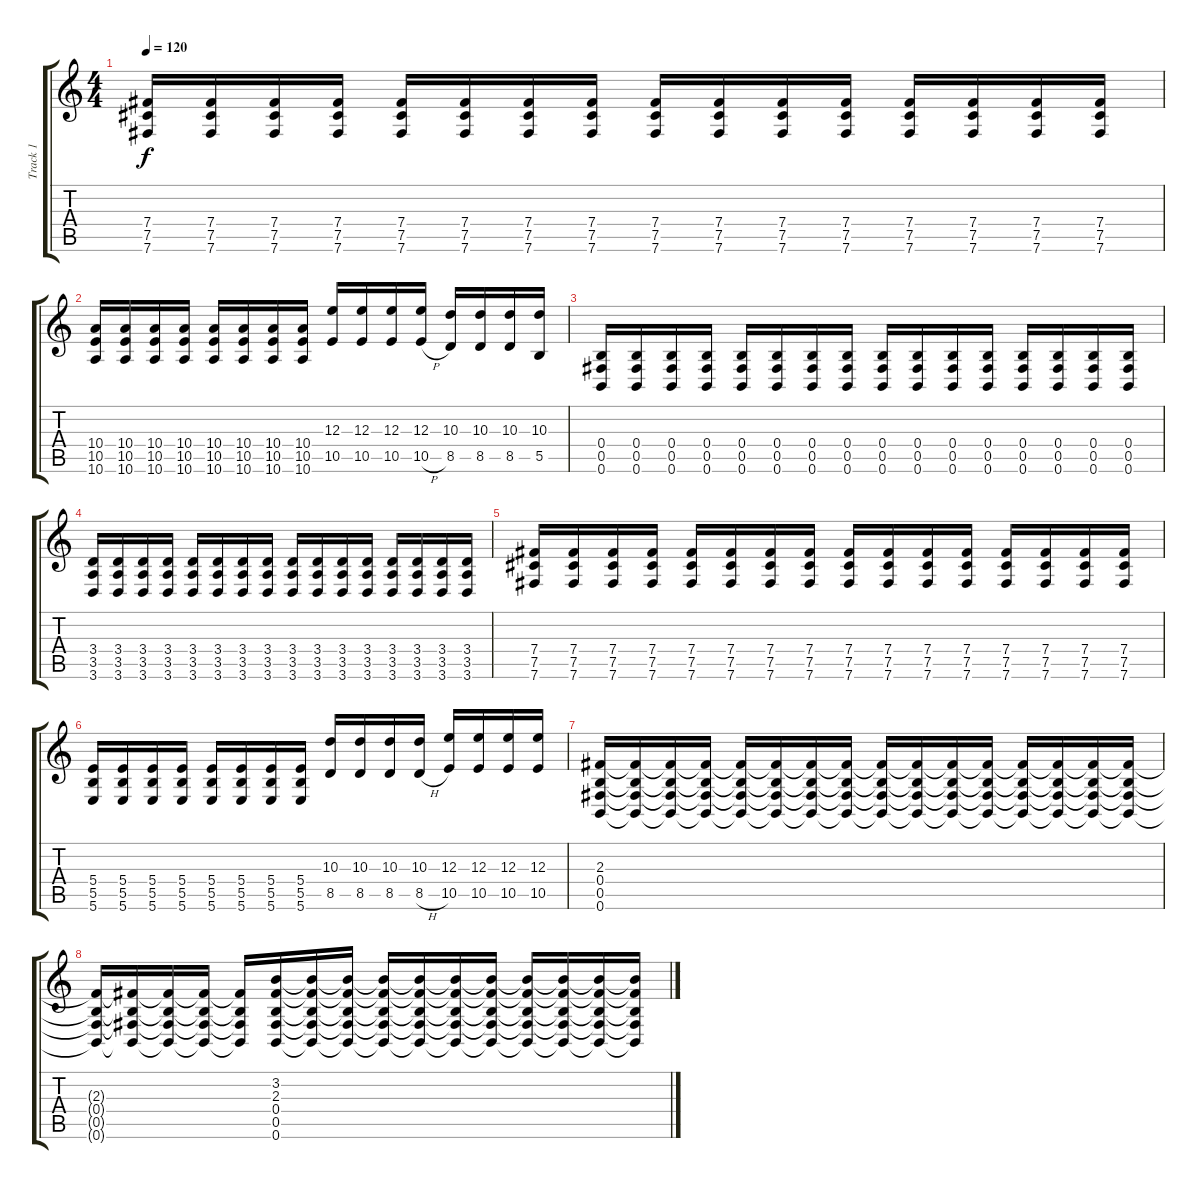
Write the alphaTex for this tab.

\track ("Track 1" "Track 1") {instrument distortionguitar}
\staff {score tabs}
\tuning (Db4 Ab3 E3 B2 Gb2 B1) {hide}
\ts (4 4)
\tempo 120
\clef g2
\ks c
(7.4 7.5 7.6).16{dy f} (7.4 7.5 7.6).16 (7.4 7.5 7.6).16 (7.4 7.5 7.6).16 (7.4 7.5 7.6).16 (7.4 7.5 7.6).16 (7.4 7.5 7.6).16 (7.4 7.5 7.6).16 (7.4 7.5 7.6).16 (7.4 7.5 7.6).16 (7.4 7.5 7.6).16 (7.4 7.5 7.6).16 (7.4 7.5 7.6).16 (7.4 7.5 7.6).16 (7.4 7.5 7.6).16 (7.4 7.5 7.6).16 |
(10.4 10.5 10.6).16 (10.4 10.5 10.6).16 (10.4 10.5 10.6).16 (10.4 10.5 10.6).16 (10.4 10.5 10.6).16 (10.4 10.5 10.6).16 (10.4 10.5 10.6).16 (10.4 10.5 10.6).16 (12.3 10.5).16 (12.3 10.5).16 (12.3 10.5).16 (12.3 10.5{h}).16 (10.3 8.5).16 (10.3 8.5).16 (10.3 8.5).16 (10.3 5.5).16 |
(0.4 0.5 0.6).16 (0.4 0.5 0.6).16 (0.4 0.5 0.6).16 (0.4 0.5 0.6).16 (0.4 0.5 0.6).16 (0.4 0.5 0.6).16 (0.4 0.5 0.6).16 (0.4 0.5 0.6).16 (0.4 0.5 0.6).16 (0.4 0.5 0.6).16 (0.4 0.5 0.6).16 (0.4 0.5 0.6).16 (0.4 0.5 0.6).16 (0.4 0.5 0.6).16 (0.4 0.5 0.6).16 (0.4 0.5 0.6).16 |
(3.4 3.5 3.6).16 (3.4 3.5 3.6).16 (3.4 3.5 3.6).16 (3.4 3.5 3.6).16 (3.4 3.5 3.6).16 (3.4 3.5 3.6).16 (3.4 3.5 3.6).16 (3.4 3.5 3.6).16 (3.4 3.5 3.6).16 (3.4 3.5 3.6).16 (3.4 3.5 3.6).16 (3.4 3.5 3.6).16 (3.4 3.5 3.6).16 (3.4 3.5 3.6).16 (3.4 3.5 3.6).16 (3.4 3.5 3.6).16 |
(7.4 7.5 7.6).16 (7.4 7.5 7.6).16 (7.4 7.5 7.6).16 (7.4 7.5 7.6).16 (7.4 7.5 7.6).16 (7.4 7.5 7.6).16 (7.4 7.5 7.6).16 (7.4 7.5 7.6).16 (7.4 7.5 7.6).16 (7.4 7.5 7.6).16 (7.4 7.5 7.6).16 (7.4 7.5 7.6).16 (7.4 7.5 7.6).16 (7.4 7.5 7.6).16 (7.4 7.5 7.6).16 (7.4 7.5 7.6).16 |
(5.4 5.5 5.6).16 (5.4 5.5 5.6).16 (5.4 5.5 5.6).16 (5.4 5.5 5.6).16 (5.4 5.5 5.6).16 (5.4 5.5 5.6).16 (5.4 5.5 5.6).16 (5.4 5.5 5.6).16 (10.3 8.5).16 (10.3 8.5).16 (10.3 8.5).16 (10.3 8.5{h}).16 (12.3 10.5).16 (12.3 10.5).16 (12.3 10.5).16 (12.3 10.5).16 |
(2.3 0.4 0.5 0.6).16 (2.3{t} 0.4{t} 0.5{t} 0.6{t}).16 (2.3{t} 0.4{t} 0.5{t} 0.6{t}).16 (2.3{t} 0.4{t} 0.5{t} 0.6{t}).16 (2.3{t} 0.4{t} 0.5{t} 0.6{t}).16 (2.3{t} 0.4{t} 0.5{t} 0.6{t}).16 (2.3{t} 0.4{t} 0.5{t} 0.6{t}).16 (2.3{t} 0.4{t} 0.5{t} 0.6{t}).16 (2.3{t} 0.4{t} 0.5{t} 0.6{t}).16 (2.3{t} 0.4{t} 0.5{t} 0.6{t}).16 (2.3{t} 0.4{t} 0.5{t} 0.6{t}).16 (2.3{t} 0.4{t} 0.5{t} 0.6{t}).16 (2.3{t} 0.4{t} 0.5{t} 0.6{t}).16 (2.3{t} 0.4{t} 0.5{t} 0.6{t}).16 (2.3{t} 0.4{t} 0.5{t} 0.6{t}).16 (2.3{t} 0.4{t} 0.5{t} 0.6{t}).16 |
(2.3{t} 0.4{t} 0.5{t} 0.6{t}).16 (2.3{t} 0.4{t} 0.5{t} 0.6{t}).16 (2.3{t} 0.4{t} 0.5{t} 0.6{t}).16 (2.3{t} 0.4{t} 0.5{t} 0.6{t}).16 (2.3{t} 0.4{t} 0.5{t} 0.6{t}).16 (3.2 2.3 0.4 0.5 0.6).16 (3.2{t} 2.3{t} 0.4{t} 0.5{t} 0.6{t}).16 (3.2{t} 2.3{t} 0.4{t} 0.5{t} 0.6{t}).16 (3.2{t} 2.3{t} 0.4{t} 0.5{t} 0.6{t}).16 (3.2{t} 2.3{t} 0.4{t} 0.5{t} 0.6{t}).16 (3.2{t} 2.3{t} 0.4{t} 0.5{t} 0.6{t}).16 (3.2{t} 2.3{t} 0.4{t} 0.5{t} 0.6{t}).16 (3.2{t} 2.3{t} 0.4{t} 0.5{t} 0.6{t}).16 (3.2{t} 2.3{t} 0.4{t} 0.5{t} 0.6{t}).16 (3.2{t} 2.3{t} 0.4{t} 0.5{t} 0.6{t}).16 (3.2{t} 2.3{t} 0.4{t} 0.5{t} 0.6{t}).16
